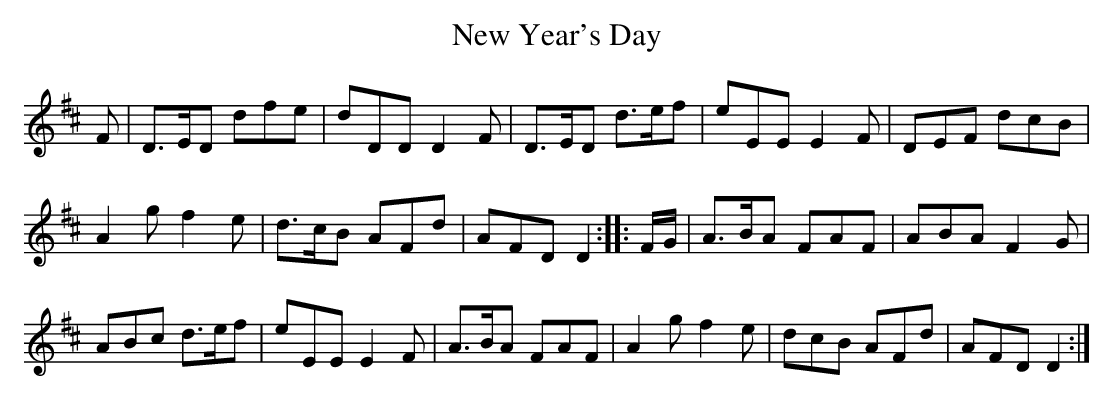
X:1
T:New Year's Day
M:6/8 jig
L:1/8
K:D
F|D>ED dfe|dDD D2 F|D>ED d>ef|eEE E2 F|DEF dcB|
A2 g f2 e|d>cB AFd|AFD D2::F/G/|A>BA FAF|ABA F2 G|
ABc d>ef|eEE E2 F|A>BA FAF|A2 g f2 e|dcB AFd|AFD D2:|]
